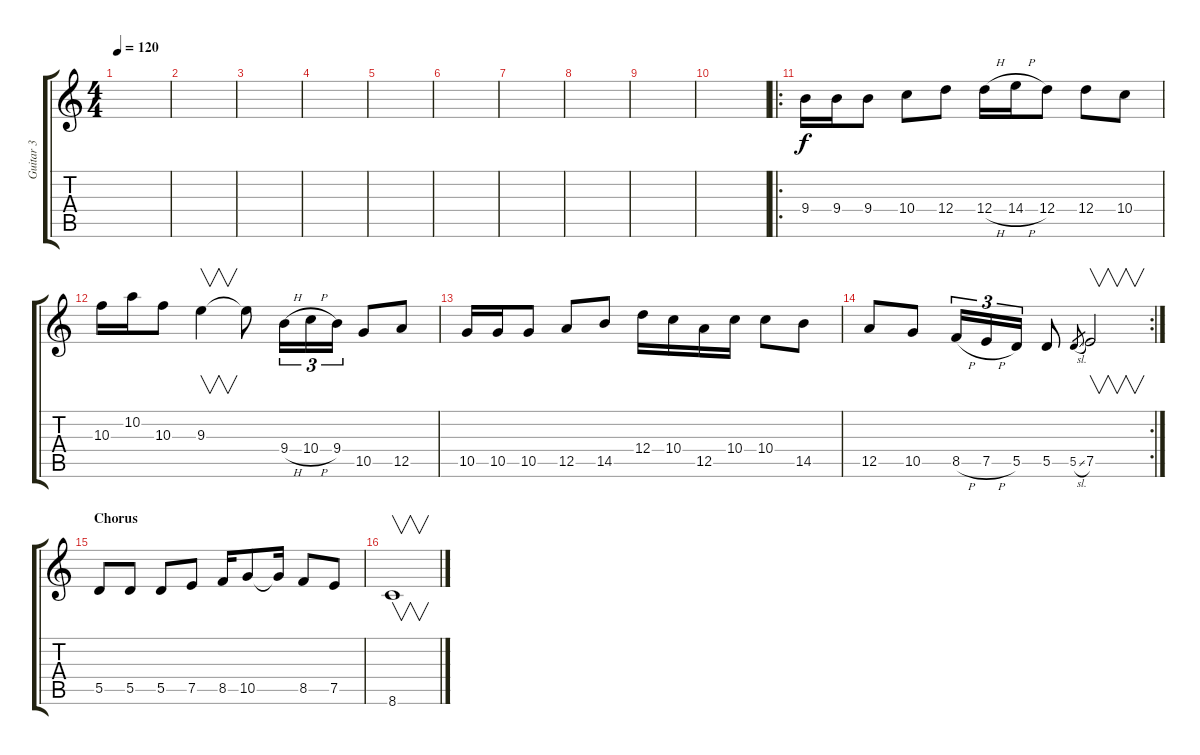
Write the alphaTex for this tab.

\track ("Guitar 3" "Guitar 3") {instrument distortionguitar}
\staff {score tabs}
\tuning (E4 B3 G3 D3 A2 E2) {hide}
\ts (4 4)
\tempo 120
\clef g2
\ks c
|
|
|
|
|
|
|
|
|
|
\ro
9.4.16{instrument overdrivenguitar} 9.4.16 9.4.8 10.4.8 12.4.8 12.4{h}.16 14.4{h}.16 12.4.8 12.4.8 10.4.8 |
10.3.16 10.2.16 10.3.8 9.3.4{v} 9.3{t}.8 9.4{h}.16{tu (3 2)} 10.4{h}.16{tu (3 2)} 9.4.16{tu (3 2)} 10.5.8 12.5.8 |
10.5.16 10.5.16 10.5.8 12.5.8 14.5.8 12.4.16 10.4.16 12.5.16 10.4.16 10.4.8 14.5.8 |
\rc 2
12.5.8 10.5.8 8.5{h}.16{tu (3 2)} 7.5{h}.16{tu (3 2)} 5.5.16{tu (3 2)} 5.5.8 5.5{sl}.8{gr} 7.5.2{v} |
\section ("" "Chorus")
5.5.8 5.5.8 5.5.8 7.5.8 8.5.16 10.5.8 10.5{t}.16 8.5.8 7.5.8 |
8.6.1{v}
